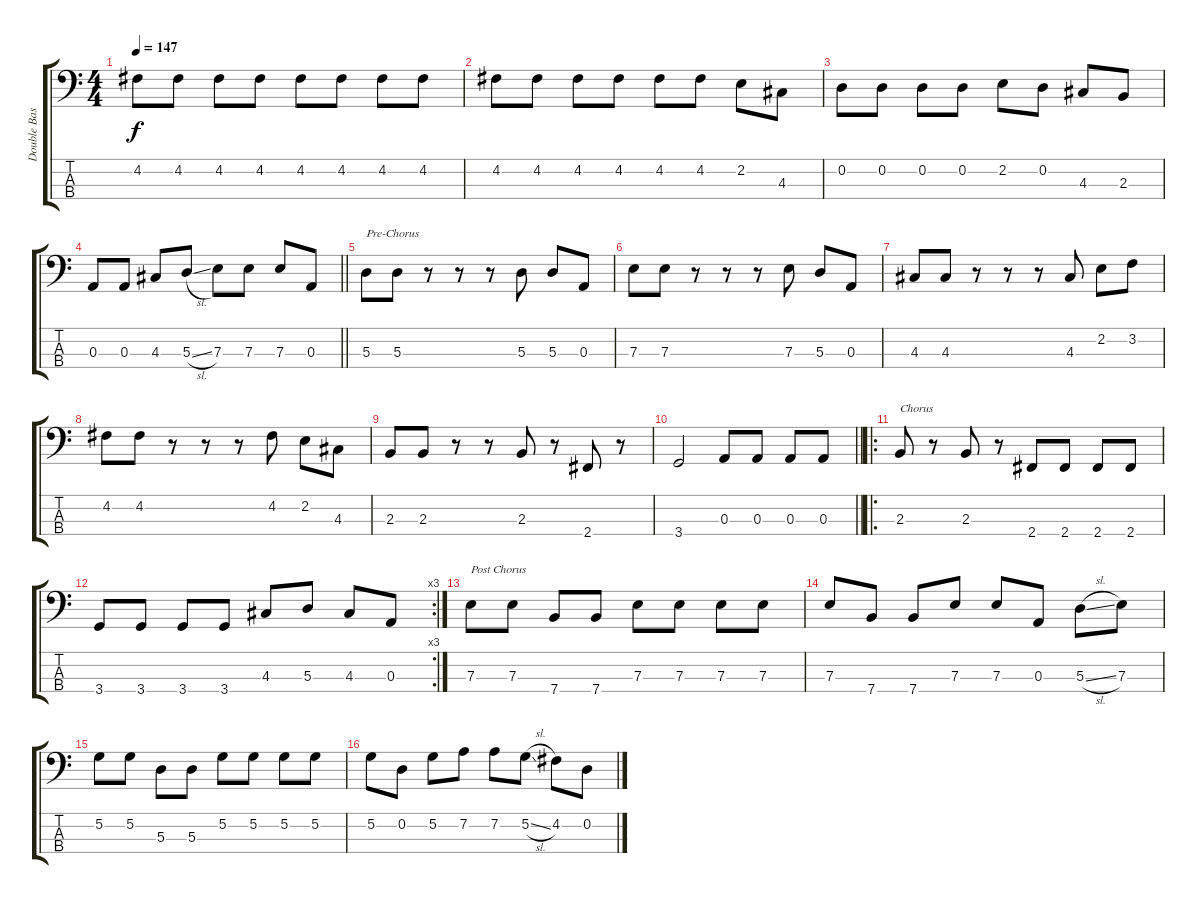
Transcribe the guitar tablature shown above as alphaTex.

\track ("Double Bass" "Double Bas") {instrument fretlessbass}
\staff {score tabs}
\tuning (G2 D2 A1 E1) {hide}
\ts (4 4)
\tempo 147
\clef f4
\ks c
4.2.8{dy f} 4.2.8 4.2.8 4.2.8 4.2.8 4.2.8 4.2.8 4.2.8 |
4.2.8 4.2.8 4.2.8 4.2.8 4.2.8 4.2.8 2.2.8 4.3.8 |
0.2.8 0.2.8 0.2.8 0.2.8 2.2.8 0.2.8 4.3.8 2.3.8 |
\barLineRight lightlight
0.3.8 0.3.8 4.3.8 5.3{sl}.8 7.3.8 7.3.8 7.3.8 0.3.8 |
5.3.8{txt "Pre-Chorus"} 5.3.8 r.8 r.8 r.8 5.3.8 5.3.8 0.3.8 |
7.3.8 7.3.8 r.8 r.8 r.8 7.3.8 5.3.8 0.3.8 |
4.3.8 4.3.8 r.8 r.8 r.8 4.3.8 2.2.8 3.2.8 |
4.2.8 4.2.8 r.8 r.8 r.8 4.2.8 2.2.8 4.3.8 |
2.3.8 2.3.8 r.8 r.8 2.3.8 r.8 2.4.8 r.8 |
\barLineRight lightlight
3.4.2 0.3.8 0.3.8 0.3.8 0.3.8 |
\ro
2.3.8{txt "Chorus"} r.8 2.3.8 r.8 2.4.8 2.4.8 2.4.8 2.4.8 |
\rc 3
3.4.8 3.4.8 3.4.8 3.4.8 4.3.8 5.3.8 4.3.8 0.3.8 |
7.3.8{txt "Post Chorus"} 7.3.8 7.4.8 7.4.8 7.3.8 7.3.8 7.3.8 7.3.8 |
7.3.8 7.4.8 7.4.8 7.3.8 7.3.8 0.3.8 5.3{sl}.8 7.3.8 |
5.2.8 5.2.8 5.3.8 5.3.8 5.2.8 5.2.8 5.2.8 5.2.8 |
5.2.8 0.2.8 5.2.8 7.2.8 7.2.8 5.2{sl}.8 4.2.8 0.2.8
